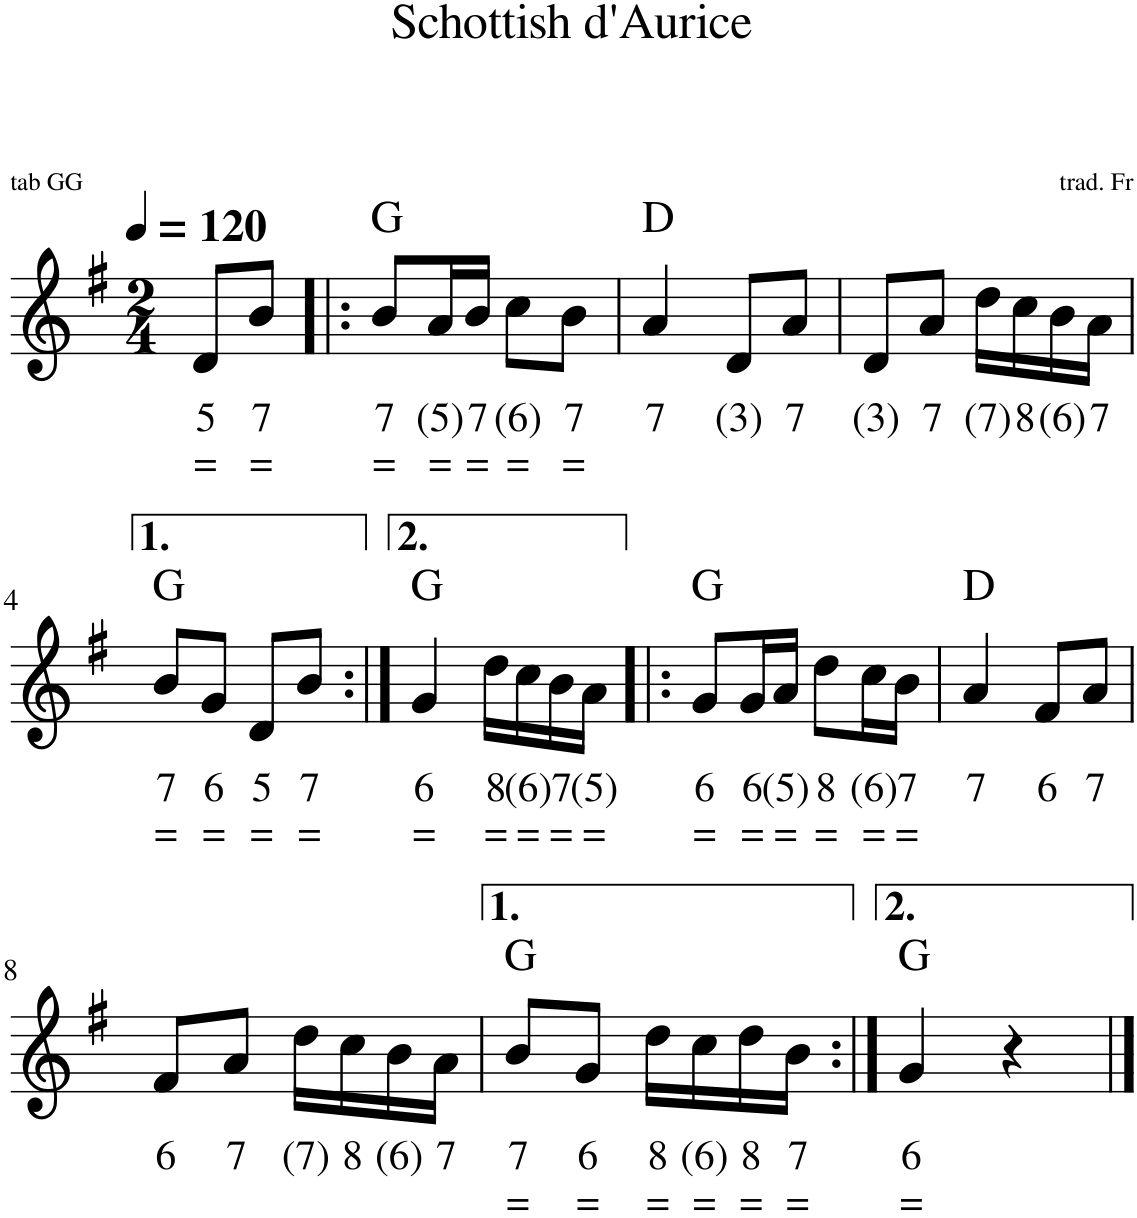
**kern	**text	**text	**harte
*part1	*part1	*part1	*part1
*staff1	*staff1	*staff1	*
*I"Stem	*	*	*
*I'Stm.	*	*	*
*clefG2	*	*	*
*k[f#]	*	*	*
*M2/4	*	*	*
*MM120	*	*	*
=	=	=	=
!	!LO:LY:b	!LO:LY:b	!
8d/L	5	=	.
!	!LO:LY:b	!LO:LY:b	!
8b/J	7	=	.
=1!|:	=1!|:	=1!|:	=1!|:
!	!LO:LY:b	!LO:LY:b	!
8b/L	7	=	G:maj
!	!LO:LY:b	!LO:LY:b	!
16a/L	(5)	=	.
!	!LO:LY:b	!LO:LY:b	!
16b/JJ	7	=	.
!	!LO:LY:b	!LO:LY:b	!
8cc\L	(6)	=	.
!	!LO:LY:b	!LO:LY:b	!
8b\J	7	=	.
=2	=2	=2	=2
!	!LO:LY:b	!	!
4a/	7	.	D:maj
!	!LO:LY:b	!	!
8d/L	(3)	.	.
!	!LO:LY:b	!	!
8a/J	7	.	.
=3	=3	=3	=3
!	!LO:LY:b	!	!
8d/L	(3)	.	.
!	!LO:LY:b	!	!
8a/J	7	.	.
!	!LO:LY:b	!	!
16dd\LL	(7)	.	.
!	!LO:LY:b	!	!
16cc\	8	.	.
!	!LO:LY:b	!	!
16b\	(6)	.	.
!	!LO:LY:b	!	!
16a\JJ	7	.	.
!!LO:LB:g=z
=4	=4	=4	=4
!	!LO:LY:b	!LO:LY:b	!
8b/L	7	=	G:maj
!	!LO:LY:b	!LO:LY:b	!
8g/J	6	=	.
!	!LO:LY:b	!LO:LY:b	!
8d/L	5	=	.
!	!LO:LY:b	!LO:LY:b	!
8b/J	7	=	.
=5:|!	=5:|!	=5:|!	=5:|!
!	!LO:LY:b	!LO:LY:b	!
4g/	6	=	G:maj
!	!LO:LY:b	!LO:LY:b	!
16dd\LL	8	=	.
!	!LO:LY:b	!LO:LY:b	!
16cc\	(6)	=	.
!	!LO:LY:b	!LO:LY:b	!
16b\	7	=	.
!	!LO:LY:b	!LO:LY:b	!
16a\JJ	(5)	=	.
=6!|:	=6!|:	=6!|:	=6!|:
!	!LO:LY:b	!LO:LY:b	!
8g/L	6	=	G:maj
!	!LO:LY:b	!LO:LY:b	!
16g/L	6	=	.
!	!LO:LY:b	!LO:LY:b	!
16a/JJ	(5)	=	.
!	!LO:LY:b	!LO:LY:b	!
8dd\L	8	=	.
!	!LO:LY:b	!LO:LY:b	!
16cc\L	(6)	=	.
!	!LO:LY:b	!LO:LY:b	!
16b\JJ	7	=	.
=7	=7	=7	=7
!	!LO:LY:b	!	!
4a/	7	.	D:maj
!	!LO:LY:b	!	!
8f#/L	6	.	.
!	!LO:LY:b	!	!
8a/J	7	.	.
!!LO:LB:g=z
=8	=8	=8	=8
!	!LO:LY:b	!	!
8f#/L	6	.	.
!	!LO:LY:b	!	!
8a/J	7	.	.
!	!LO:LY:b	!	!
16dd\LL	(7)	.	.
!	!LO:LY:b	!	!
16cc\	8	.	.
!	!LO:LY:b	!	!
16b\	(6)	.	.
!	!LO:LY:b	!	!
16a\JJ	7	.	.
=9	=9	=9	=9
!	!LO:LY:b	!LO:LY:b	!
8b/L	7	=	G:maj
!	!LO:LY:b	!LO:LY:b	!
8g/J	6	=	.
!	!LO:LY:b	!LO:LY:b	!
16dd\LL	8	=	.
!	!LO:LY:b	!LO:LY:b	!
16cc\	(6)	=	.
!	!LO:LY:b	!LO:LY:b	!
16dd\	8	=	.
!	!LO:LY:b	!LO:LY:b	!
16b\JJ	7	=	.
=10:|!	=10:|!	=10:|!	=10:|!
!	!LO:LY:b	!LO:LY:b	!
4g/	6	=	G:maj
4r	.	.	.
==	==	==	==
*-	*-	*-	*-
